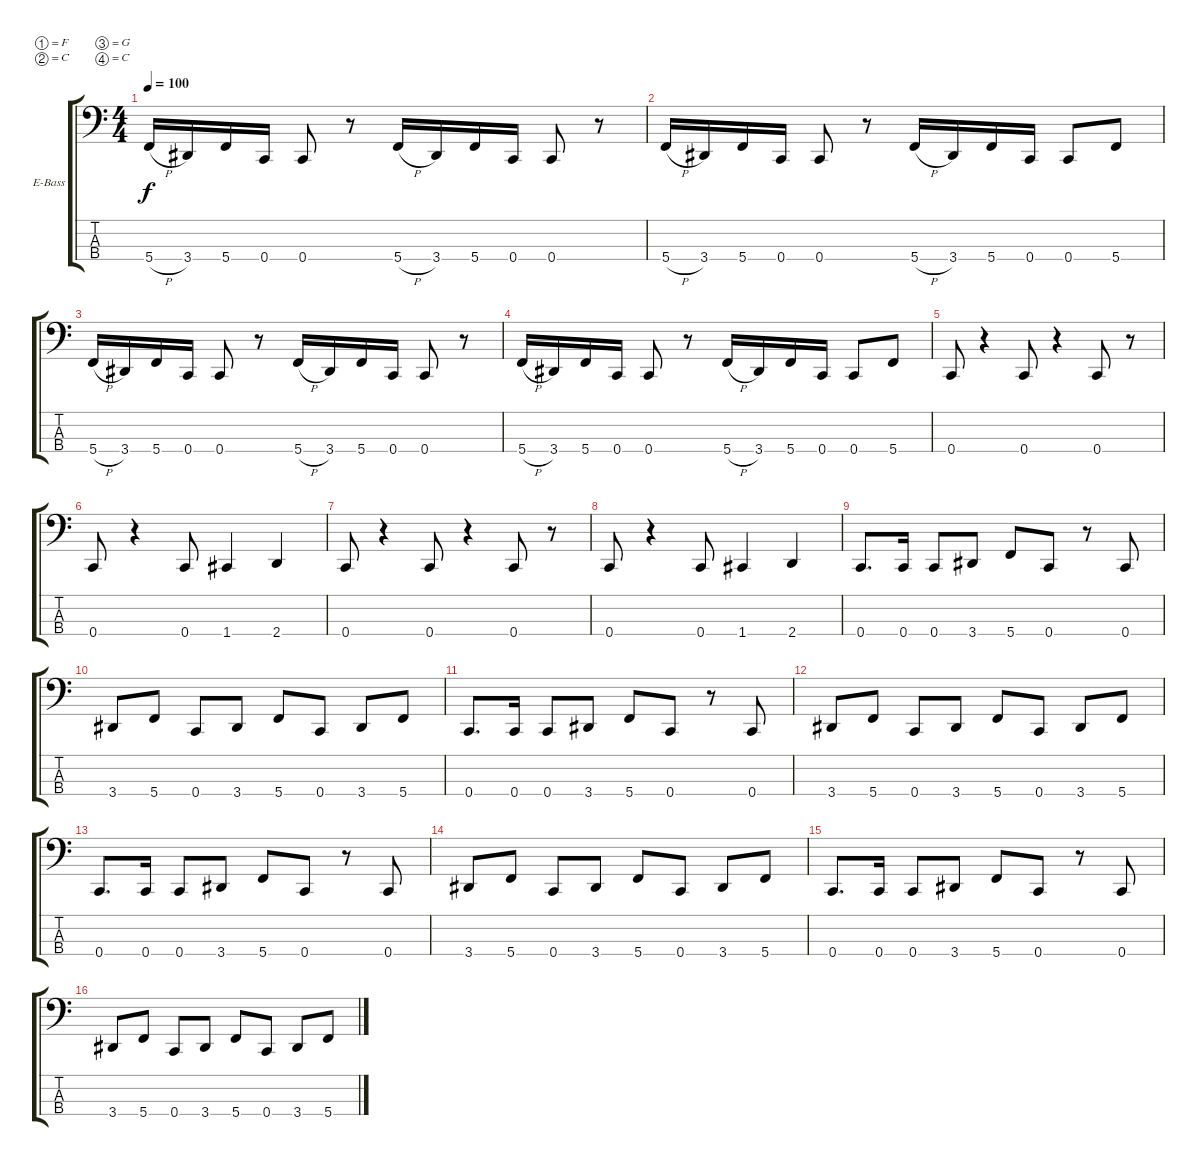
\bracketExtendMode groupsimilarinstruments
\firstSystemTrackNameOrientation horizontal
\otherSystemsTrackNameOrientation horizontal
\track ("Bob Rock (Bass)" "E-Bass") {instrument electricbassfinger}
\staff {score tabs}
\tuning (F2 C2 G1 C1)
\ts (4 4)
\tempo 100
\clef f4
\scale
0.333333
\ks c
5.4{h}.16{dy f} 3.4.16 5.4.16 0.4.16 0.4.8 r.8 5.4{h}.16 3.4.16 5.4.16 0.4.16 0.4.8 r.8 |
\scale
0.333333 5.4{h}.16 3.4.16 5.4.16 0.4.16 0.4.8 r.8 5.4{h}.16 3.4.16 5.4.16 0.4.16 0.4.8 5.4.8 |
\scale
0.333333 5.4{h}.16 3.4.16 5.4.16 0.4.16 0.4.8 r.8 5.4{h}.16 3.4.16 5.4.16 0.4.16 0.4.8 r.8 |
\scale
0.333333 5.4{h}.16 3.4.16 5.4.16 0.4.16 0.4.8 r.8 5.4{h}.16 3.4.16 5.4.16 0.4.16 0.4.8 5.4.8 |
\scale
0.333333 0.4.8 r.4 0.4.8 r.4 0.4.8 r.8 |
\scale
0.333333 0.4.8 r.4 0.4.8 1.4.4 2.4.4 |
\scale
0.333333 0.4.8 r.4 0.4.8 r.4 0.4.8 r.8 |
\scale
0.333333 0.4.8 r.4 0.4.8 1.4.4 2.4.4 |
\scale
0.333333 0.4.8{d} 0.4.16 0.4.8 3.4.8 5.4.8 0.4.8 r.8 0.4.8 |
\scale
0.333333 3.4.8 5.4.8 0.4.8 3.4.8 5.4.8 0.4.8 3.4.8 5.4.8 |
\scale
0.333333 0.4.8{d} 0.4.16 0.4.8 3.4.8 5.4.8 0.4.8 r.8 0.4.8 |
\scale
0.333333 3.4.8 5.4.8 0.4.8 3.4.8 5.4.8 0.4.8 3.4.8 5.4.8 |
\scale
0.333333 0.4.8{d} 0.4.16 0.4.8 3.4.8 5.4.8 0.4.8 r.8 0.4.8 |
\scale
0.333333 3.4.8 5.4.8 0.4.8 3.4.8 5.4.8 0.4.8 3.4.8 5.4.8 |
\scale
0.333333 0.4.8{d} 0.4.16 0.4.8 3.4.8 5.4.8 0.4.8 r.8 0.4.8 |
\scale
0.333333 3.4.8 5.4.8 0.4.8 3.4.8 5.4.8 0.4.8 3.4.8 5.4.8
